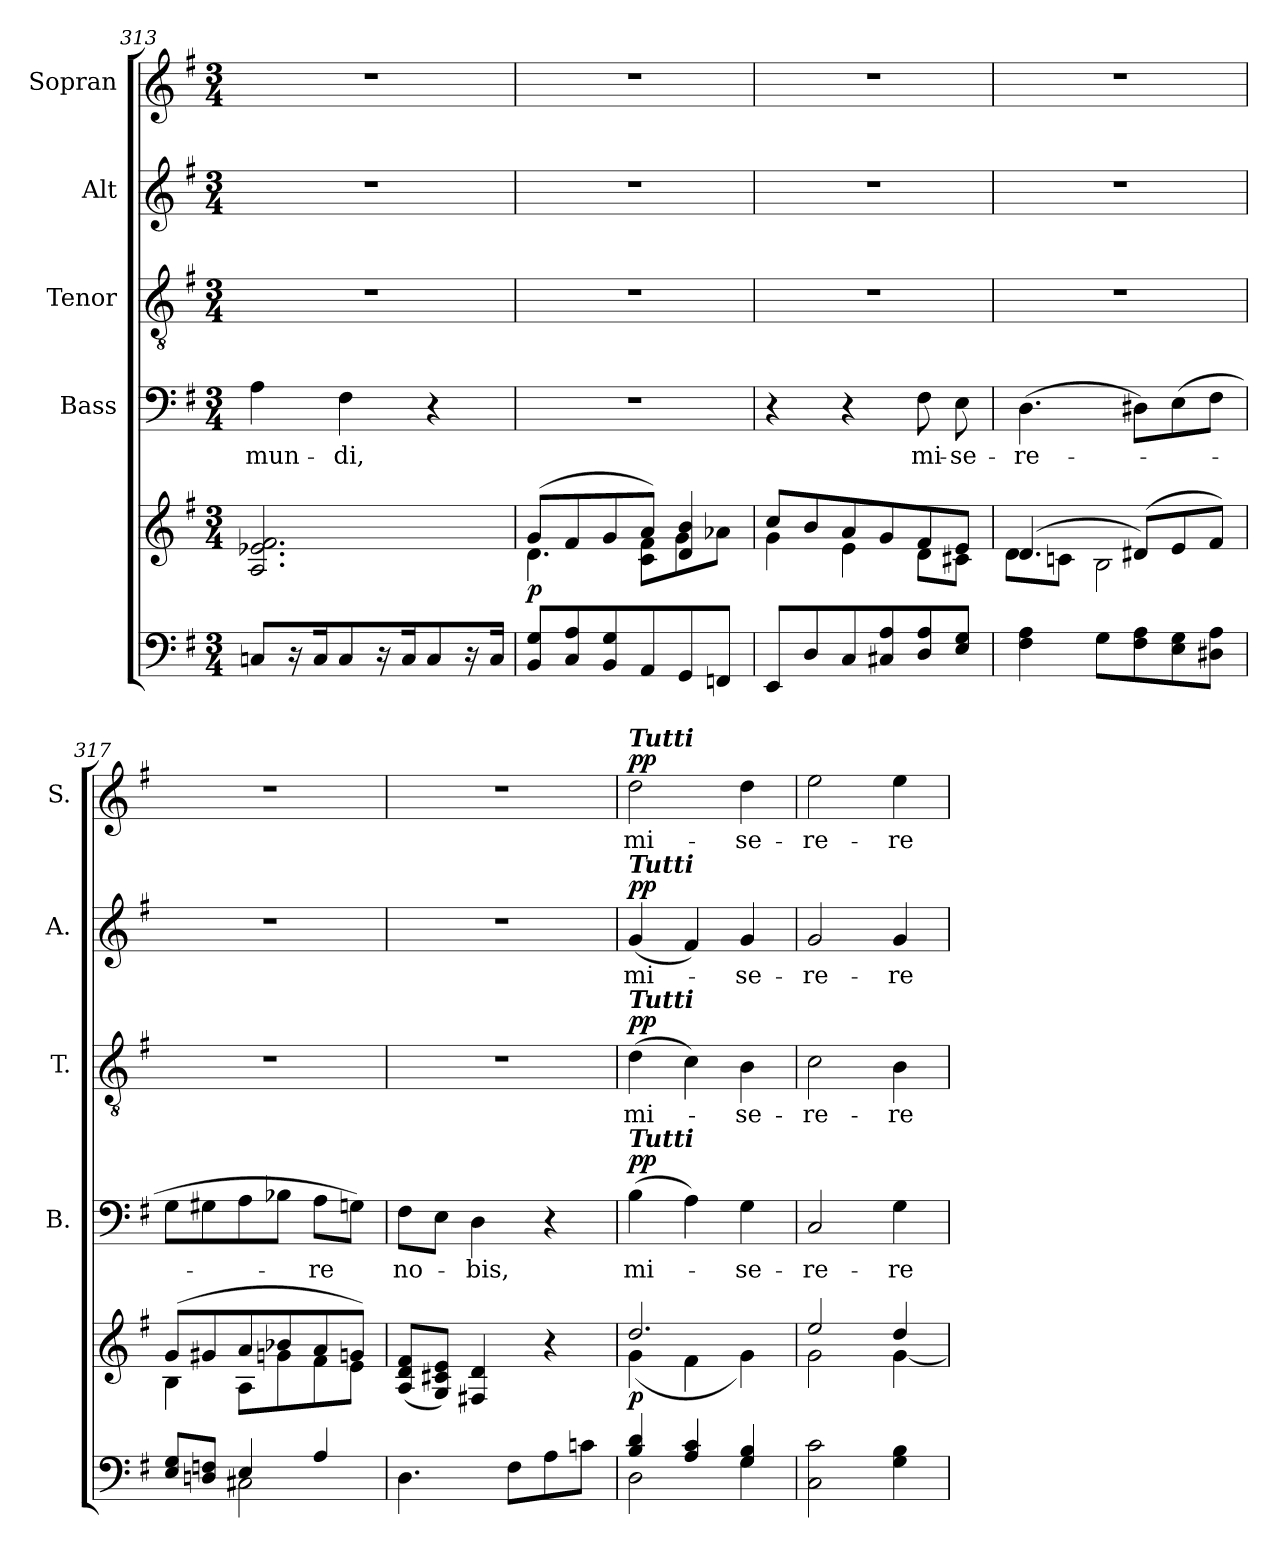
**kern	**kern	**dynam	**kern	**text	**dynam	**kern	**text	**dynam	**kern	**text	**dynam	**kern	**text	**dynam
*part5	*part5	*part5	*part4	*part4	*part4	*part3	*part3	*part3	*part2	*part2	*part2	*part1	*part1	*part1
*staff6	*staff5	*staff5/6	*staff4	*staff4	*staff4	*staff3	*staff3	*staff3	*staff2	*staff2	*staff2	*staff1	*staff1	*staff1
*	*	*	*I"Bass	*	*	*I"Tenor	*	*	*I"Alt	*	*	*I"Sopran	*	*
*	*	*	*I'B.	*	*	*I'T.	*	*	*I'A.	*	*	*I'S.	*	*
*clefF4	*clefG2	*	*clefF4	*	*	*clefGv2	*	*	*clefG2	*	*	*clefG2	*	*
*k[f#]	*k[f#]	*	*k[f#]	*	*	*k[f#]	*	*	*k[f#]	*	*	*k[f#]	*	*
*G:	*G:	*	*G:	*	*	*G:	*	*	*G:	*	*	*G:	*	*
*M3/4	*M3/4	*	*M3/4	*	*	*M3/4	*	*	*M3/4	*	*	*M3/4	*	*
=313	=313	=313	=313	=313	=313	=313	=313	=313	=313	=313	=313	=313	=313	=313
!	!	!	!	!LO:LY:b	!	!	!	!	!	!	!	!	!	!
8Cn/L	2.A/ 2.e-X/ 2.f#/	.	4A\	mun-	.	2.r	.	.	2.r	.	.	2.r	.	.
16r	.	.	.	.	.	.	.	.	.	.	.	.	.	.
16C/k	.	.	.	.	.	.	.	.	.	.	.	.	.	.
!	!	!	!	!LO:LY:b	!	!	!	!	!	!	!	!	!	!
8C/	.	.	4F#\	-di,	.	.	.	.	.	.	.	.	.	.
16r	.	.	.	.	.	.	.	.	.	.	.	.	.	.
16C/k	.	.	.	.	.	.	.	.	.	.	.	.	.	.
8C/	.	.	4r	.	.	.	.	.	.	.	.	.	.	.
16r	.	.	.	.	.	.	.	.	.	.	.	.	.	.
16C/Jk	.	.	.	.	.	.	.	.	.	.	.	.	.	.
!!LO:PB:g=z
=314	=314	=314	=314	=314	=314	=314	=314	=314	=314	=314	=314	=314	=314	=314
*	*^	*	*	*	*	*	*	*	*	*	*	*	*	*
!	!	!	!LO:DY:b	!	!	!	!	!	!	!	!	!	!	!	!
8BB/ 8G/L	(>8g/L	4.d\	p	2.r	.	.	2.r	.	.	2.r	.	.	2.r	.	.
8C/ 8A/	8f#/	.	.	.	.	.	.	.	.	.	.	.	.	.	.
8BB/ 8G/	8g/	.	.	.	.	.	.	.	.	.	.	.	.	.	.
8AA/	8a/J)	8c\ 8f#\L	.	.	.	.	.	.	.	.	.	.	.	.	.
8GG/	4d/ 4b/	8g\	.	.	.	.	.	.	.	.	.	.	.	.	.
8FFn/J	.	8a-X\J	.	.	.	.	.	.	.	.	.	.	.	.	.
=315	=315	=315	=315	=315	=315	=315	=315	=315	=315	=315	=315	=315	=315	=315	=315
8EE/L	8cc/L	4g\	.	4r	.	.	2.r	.	.	2.r	.	.	2.r	.	.
8D/	8b/	.	.	.	.	.	.	.	.	.	.	.	.	.	.
8C/	8a/	4e\	.	4r	.	.	.	.	.	.	.	.	.	.	.
8C#X/ 8A/	8g/	.	.	.	.	.	.	.	.	.	.	.	.	.	.
!	!	!	!	!	!LO:LY:b	!	!	!	!	!	!	!	!	!	!
8D/ 8A/	8f#/	8d\L	.	8F#\	mi-	.	.	.	.	.	.	.	.	.	.
!	!	!	!	!	!LO:LY:b	!	!	!	!	!	!	!	!	!	!
8E/ 8G/J	8e/J	8c#X\J	.	8E\	-se-	.	.	.	.	.	.	.	.	.	.
=316	=316	=316	=316	=316	=316	=316	=316	=316	=316	=316	=316	=316	=316	=316	=316
!	!	!	!	!	!LO:LY:b	!	!	!	!	!	!	!	!	!	!
4F#\ 4A\	(4.d/	8d\L	.	(>4.D\	-re-	.	2.r	.	.	2.r	.	.	2.r	.	.
.	.	8cn\J	.	.	.	.	.	.	.	.	.	.	.	.	.
8G\L	.	2B\	.	.	.	.	.	.	.	.	.	.	.	.	.
8F#\ 8A\	(>8d#X/L)	.	.	8D#X\L)	.	.	.	.	.	.	.	.	.	.	.
8E\ 8G\	8e/	.	.	(>8E\	.	.	.	.	.	.	.	.	.	.	.
8D#X\ 8A\J	8f#/J)	.	.	8F#\J	.	.	.	.	.	.	.	.	.	.	.
=317	=317	=317	=317	=317	=317	=317	=317	=317	=317	=317	=317	=317	=317	=317	=317
*^	*	*	*	*	*	*	*	*	*	*	*	*	*	*	*
8E/ 8G/L	4ryy	(>8g/L	4B\	.	8G\L	.	.	2.r	.	.	2.r	.	.	2.r	.	.
8Dn/ 8Fn/J	.	8g#X/	.	.	8G#X\	.	.	.	.	.	.	.	.	.	.	.
4E/	2C#X\	8a/	8A\L	.	8A\	.	.	.	.	.	.	.	.	.	.	.
.	.	8b-X/	8g\	.	8B-X\J	.	.	.	.	.	.	.	.	.	.	.
!	!	!	!	!	!	!LO:LY:b	!	!	!	!	!	!	!	!	!	!
4A/	.	8a/	8f#\	.	8A\L	-re	.	.	.	.	.	.	.	.	.	.
.	.	8gn/J)	8e\J	.	8Gn\J)	.	.	.	.	.	.	.	.	.	.	.
*v	*v	*	*	*	*	*	*	*	*	*	*	*	*	*	*	*
=318	=318	=318	=318	=318	=318	=318	=318	=318	=318	=318	=318	=318	=318	=318	=318
!	!	!	!	!	!LO:LY:b	!	!	!	!	!	!	!	!	!	!
*	*v	*v	*	*	*	*	*	*	*	*	*	*	*	*	*
4.D\	(<8A/ 8d/ 8f#/L	.	8F#\L	no-	.	2.r	.	.	2.r	.	.	2.r	.	.
.	8G/ 8c#X/ 8e/J)	.	8E\J	.	.	.	.	.	.	.	.	.	.	.
!	!	!	!	!LO:LY:b	!	!	!	!	!	!	!	!	!	!
.	4F#X/ 4d/	.	4D\	-bis,	.	.	.	.	.	.	.	.	.	.
8F#\L	.	.	.	.	.	.	.	.	.	.	.	.	.	.
8A\	4r	.	4r	.	.	.	.	.	.	.	.	.	.	.
8cn\J	.	.	.	.	.	.	.	.	.	.	.	.	.	.
=319	=319	=319	=319	=319	=319	=319	=319	=319	=319	=319	=319	=319	=319	=319
*^	*^	*	*	*	*	*	*	*	*	*	*	*	*	*
!	!	!	!	!	!	!	!	!	!	!	!	!	!	!LO:TX:a:Bi:t=Tutti	!	!
!	!	!	!	!	!	!	!	!	!	!	!LO:TX:a:Bi:t=Tutti	!	!	!	!	!
!	!	!	!	!	!	!	!	!LO:TX:a:Bi:t=Tutti	!	!	!	!	!	!	!	!
!	!	!	!	!	!LO:TX:a:Bi:t=Tutti	!	!	!	!	!	!	!	!	!	!	!
!	!	!	!	!LO:DY:b	!	!LO:LY:b	!LO:DY:a	!	!LO:LY:b	!LO:DY:a	!	!LO:LY:b	!LO:DY:a	!	!LO:LY:b	!LO:DY:a
4B/ 4d/	2D\	2.dd/	(<4g\	p	(>4B\	mi-	pp	(>4d\	mi-	pp	(<4g/	mi-	pp	2dd\	mi-	pp
4A/ 4c/	.	.	4f#\	.	4A\)	.	.	4c\)	.	.	4f#/)	.	.	.	.	.
!	!	!	!	!	!	!LO:LY:b	!	!	!LO:LY:b	!	!	!LO:LY:b	!	!	!LO:LY:b	!
4G/ 4B/	4G\	.	4g\)	.	4G\	-se-	.	4B\	-se-	.	4g/	-se-	.	4dd\	-se-	.
=320	=320	=320	=320	=320	=320	=320	=320	=320	=320	=320	=320	=320	=320	=320	=320	=320
!	!	!	!	!	!	!LO:LY:b	!	!	!LO:LY:b	!	!	!LO:LY:b	!	!	!LO:LY:b	!
*v	*v	*	*	*	*	*	*	*	*	*	*	*	*	*	*	*
2C\ 2c\	2ee/	2g\	.	2C/	-re-	.	2c\	-re-	.	2g/	-re-	.	2ee\	-re-	.
!	!	!	!	!	!LO:LY:b	!	!	!LO:LY:b	!	!	!LO:LY:b	!	!	!LO:LY:b	!
4G\ 4B\	4dd/	[<4g\	.	4G\	-re	.	4B\	-re	.	4g/	-re	.	4ee\	-re	.
*	*v	*v	*	*	*	*	*	*	*	*	*	*	*	*	*
=	=	=	=	=	=	=	=	=	=	=	=	=	=	=
*-	*-	*-	*-	*-	*-	*-	*-	*-	*-	*-	*-	*-	*-	*-
